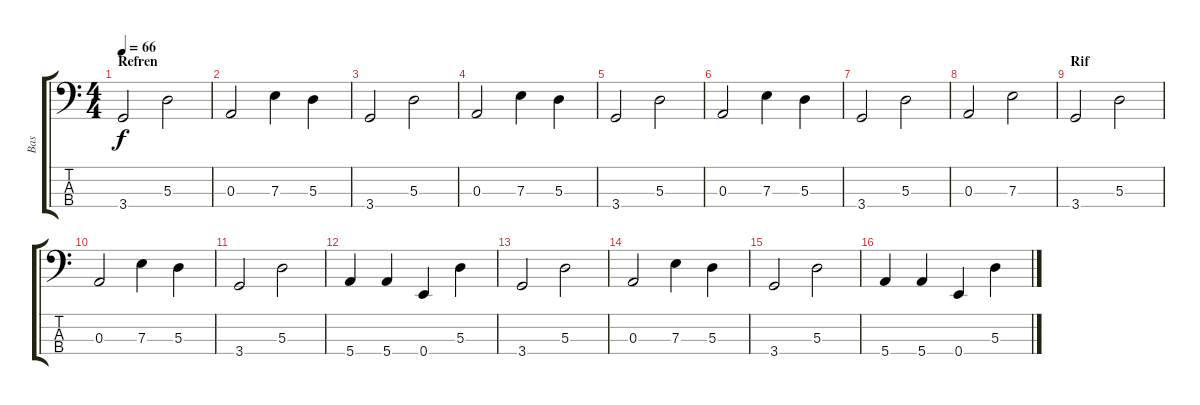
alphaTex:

\track ("Bas" "Bas") {instrument electricbassfinger}
\staff {score tabs}
\tuning (G2 D2 A1 E1) {hide}
\ts (4 4)
\section ("" "Refren")
\tempo 66
\clef f4
\ks c
3.4.2{dy f} 5.3.2 |
0.3.2 7.3.4 5.3.4 |
3.4.2 5.3.2 |
0.3.2 7.3.4 5.3.4 |
3.4.2 5.3.2 |
0.3.2 7.3.4 5.3.4 |
3.4.2 5.3.2 |
0.3.2 7.3.2 |
\section ("" "Rif")
3.4.2 5.3.2 |
0.3.2 7.3.4 5.3.4 |
3.4.2 5.3.2 |
5.4.4 5.4.4 0.4.4 5.3.4 |
3.4.2 5.3.2 |
0.3.2 7.3.4 5.3.4 |
3.4.2 5.3.2 |
5.4.4 5.4.4 0.4.4 5.3.4
